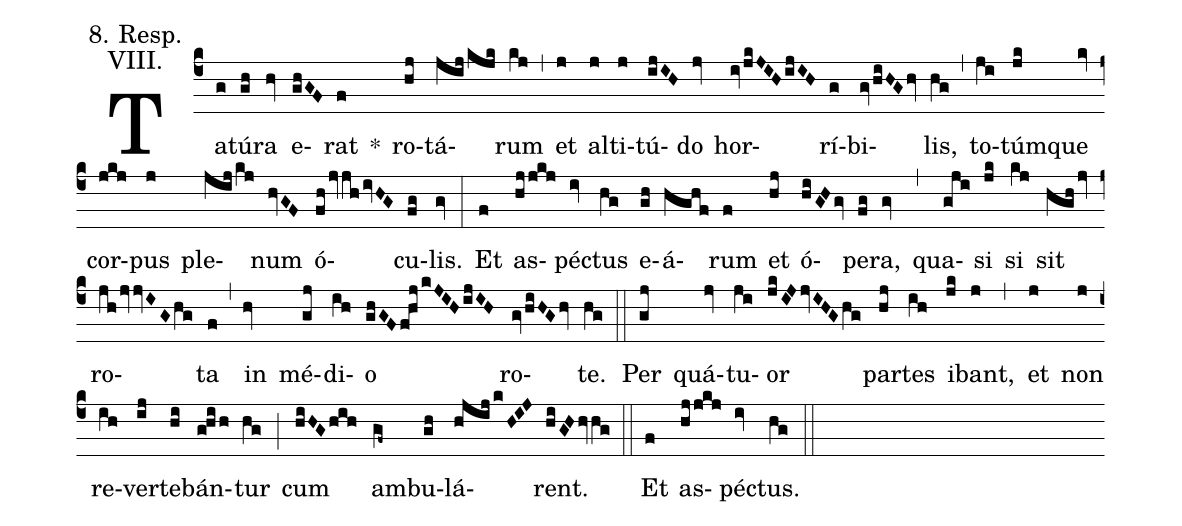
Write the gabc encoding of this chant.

annotation: 8. Resp.;
annotation: VIII.;
%%
(c4)
Ta(g)tú(gh)ra(hv) e(ghGF)rat(f) *() ro(hj)tá(jijkjk)rum(kj) (,)
et(j) al(j)ti(j)tú(ijIH)do(jv) hor(ivjkJIHijIH)rí(g)bi(gvhiHGhv)lis,(hg) (,)
to(ji)túm(jk)que(kv) cor(jkj)pus(j) ple(jijkj)num(hvGF) ó(fhjvjhivHG)cu(fg)lis.(gv) (:)
Et(f) as(hjjkj)péc(iv)tus(hg) e(gh)á(hghf)rum(f) et(hj) ó(hiGHgv)pe(fg)ra,(gv) (,)
qua(gji)si(jk) si(kj) sit(hghjv) ro(jhjvjvIGhg)ta(f) (,)
in(hv) mé(gj)di(ih)o(ghGFfhjkJIHijIH) ro(gvhiHGhv)te.(hg) (::)

Per(gj) quá(jv)tu(ji)or(jkIJjvIHGhg) par(hj)tes(ih) i(jk)bant,(j) (,)
et(j) non(j) re(ih)ver(ij)te(hi)bán(ghih)tur(hg) (;)
cum(hiHGhih) am(gf~)bu(gh)lá(hjijkHIJ)rent.(hiGHhvhg) (::)

Et(f) as(hjjkj)péc(iv)tus.(hg) (::)
